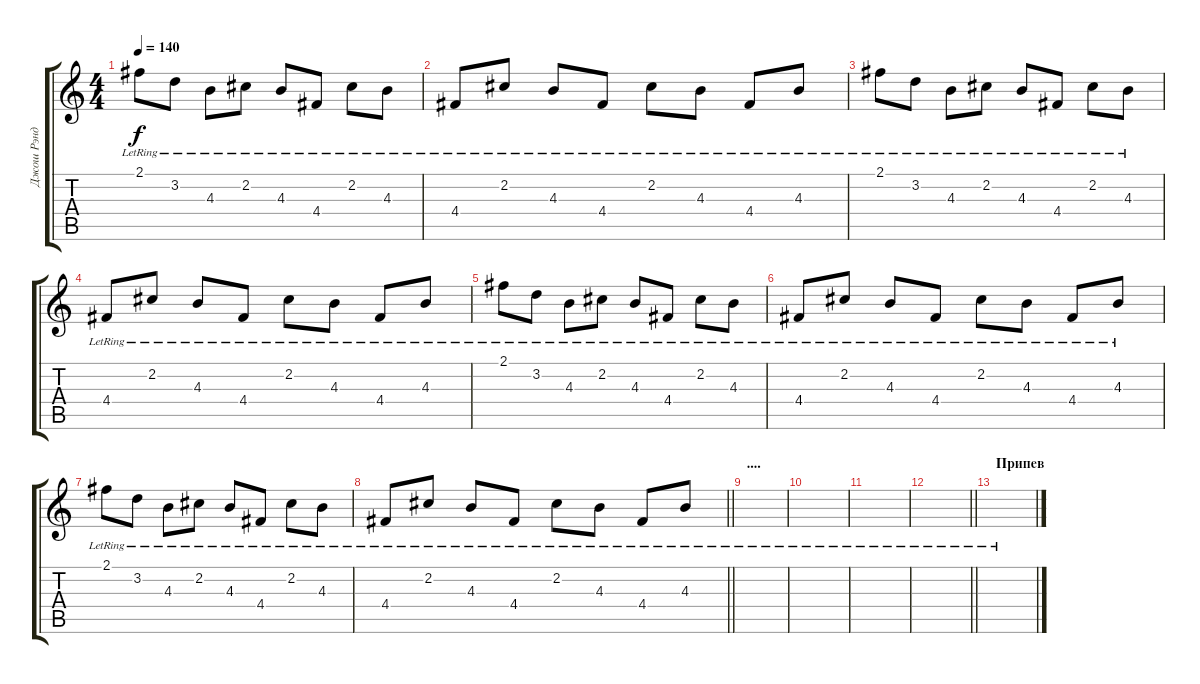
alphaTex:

\track ("Джош Рэнд (акустика)" "Джош Рэнд ") {instrument acousticguitarsteel}
\staff {score tabs}
\tuning (E4 B3 G3 D3 A2 E2) {hide}
\ts (4 4)
\tempo 140
\clef g2
\ks c
2.1{lr}.8{dy f} 3.2{lr}.8 4.3{lr}.8 2.2{lr}.8 4.3{lr}.8 4.4{lr}.8 2.2{lr}.8 4.3{lr}.8 |
4.4{lr}.8 2.2{lr}.8 4.3{lr}.8 4.4{lr}.8 2.2{lr}.8 4.3{lr}.8 4.4{lr}.8 4.3{lr}.8 |
2.1{lr}.8 3.2{lr}.8 4.3{lr}.8 2.2{lr}.8 4.3{lr}.8 4.4{lr}.8 2.2{lr}.8 4.3{lr}.8 |
4.4{lr}.8 2.2{lr}.8 4.3{lr}.8 4.4{lr}.8 2.2{lr}.8 4.3{lr}.8 4.4{lr}.8 4.3{lr}.8 |
2.1{lr}.8 3.2{lr}.8 4.3{lr}.8 2.2{lr}.8 4.3{lr}.8 4.4{lr}.8 2.2{lr}.8 4.3{lr}.8 |
4.4{lr}.8 2.2{lr}.8 4.3{lr}.8 4.4{lr}.8 2.2{lr}.8 4.3{lr}.8 4.4{lr}.8 4.3{lr}.8 |
2.1{lr}.8 3.2{lr}.8 4.3{lr}.8 2.2{lr}.8 4.3{lr}.8 4.4{lr}.8 2.2{lr}.8 4.3{lr}.8 |
\barLineRight lightlight
4.4{lr}.8 2.2{lr}.8 4.3{lr}.8 4.4{lr}.8 2.2{lr}.8 4.3{lr}.8 4.4{lr}.8 4.3{lr}.8 |
\section ("" "....")
|
|
|
\barLineRight lightlight
|
\section ("" "Припев")
